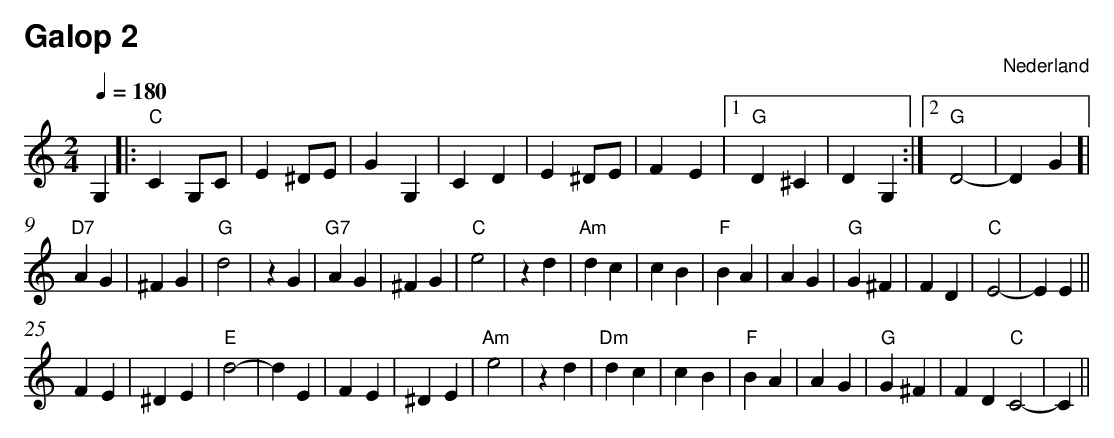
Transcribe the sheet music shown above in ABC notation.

X:1
T:Galop 2
O:Nederland
M:2/4
L:1/4
Q:1/4=180
K:Cmaj
V:1
G, |:"C" CG,/2C/2 |E^D/2E/2 |GG, |CD | E^D/2E/2| FE |1"G" D^C |DG, :|2 "G" D2-| DG]| $
"D7" AG |^FG |"G" d2| zG | "G7" AG |^FG |"C" e2 |zd |"Am" dc |cB |"F" BA |AG |"G" G^F |FD | "C" E2-|EE|| $
FE |^DE |"E" d2-|d E |FE |^DE |"Am" e2 |zd |"Dm" dc |cB |"F" BA |AG |"G" G^F |FD  "C" C2-|C||
